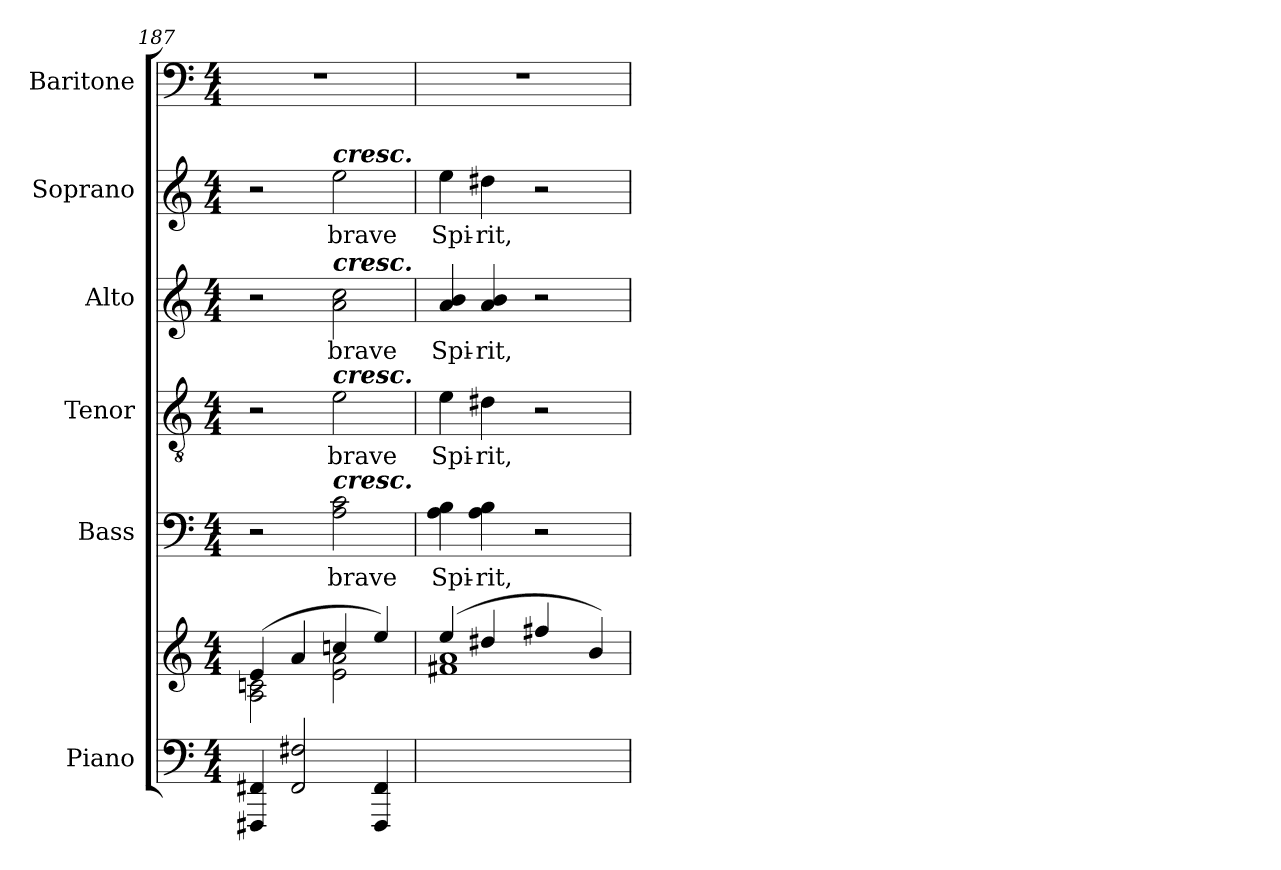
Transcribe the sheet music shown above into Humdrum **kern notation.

**kern	**kern	**kern	**text	**kern	**text	**kern	**text	**kern	**text	**kern
*part6	*part6	*part5	*part5	*part4	*part4	*part3	*part3	*part2	*part2	*part1
*staff7	*staff6	*staff5	*staff5	*staff4	*staff4	*staff3	*staff3	*staff2	*staff2	*staff1
*I"Piano	*	*I"Bass	*	*I"Tenor	*	*I"Alto	*	*I"Soprano	*	*I"Baritone
*	*	*I'B	*	*I'T	*	*I'A	*	*I'S	*	*
*clefF4	*clefG2	*clefF4	*	*clefGv2	*	*clefG2	*	*clefG2	*	*clefF4
*k[]	*k[]	*k[]	*	*k[]	*	*k[]	*	*k[]	*	*k[]
*M4/4	*M4/4	*M4/4	*	*M4/4	*	*M4/4	*	*M4/4	*	*M4/4
=187	=187	=187	=187	=187	=187	=187	=187	=187	=187	=187
*	*^	*	*	*	*	*	*	*	*	*
4FFF#X/ 4FF#X/	(>4e/	2A\ 2cni\	2r	.	2r	.	2r	.	2r	.	1r
2FF#/ 2F#X/	4a/	.	.	.	.	.	.	.	.	.	.
!	!	!	!	!	!	!	!	!	!LO:TX:a:Bi:t=cresc.	!	!
!	!	!	!	!	!	!	!LO:TX:a:Bi:t=cresc.	!	!	!	!
!	!	!	!	!	!LO:TX:a:Bi:t=cresc.	!	!	!	!	!	!
!	!	!	!LO:TX:a:Bi:t=cresc.	!	!	!	!	!	!	!	!
!	!	!	!	!LO:LY:b	!	!LO:LY:b	!	!LO:LY:b	!	!LO:LY:b	!
.	4ccni/	2e\ 2a\	2A\ 2c\	brave	2e\	brave	2a\ 2cc\	brave	2ee\	brave	.
4FFF#/ 4FF#/	4ee/)	.	.	.	.	.	.	.	.	.	.
=188	=188	=188	=188	=188	=188	=188	=188	=188	=188	=188	=188
!	!	!	!	!LO:LY:b	!	!LO:LY:b	!	!LO:LY:b	!	!LO:LY:b	!
4ryy	(>4ee/	1f#X 1a	4A\ 4B\	Spi-	4e\	Spi-	4a/ 4b/	Spi-	4ee\	Spi-	1r
!	!	!	!	!LO:LY:b	!	!LO:LY:b	!	!LO:LY:b	!	!LO:LY:b	!
8ryy	4dd#X/	.	4A\ 4B\	-rit,	4d#X\	-rit,	4a/ 4b/	-rit,	4dd#X\	-rit,	.
8ryy	.	.	.	.	.	.	.	.	.	.	.
8ryy	4ff#X/	.	2r	.	2r	.	2r	.	2r	.	.
8ryy	.	.	.	.	.	.	.	.	.	.	.
4ryy	4b/)	.	.	.	.	.	.	.	.	.	.
*	*v	*v	*	*	*	*	*	*	*	*	*
=	=	=	=	=	=	=	=	=	=	=
*-	*-	*-	*-	*-	*-	*-	*-	*-	*-	*-
